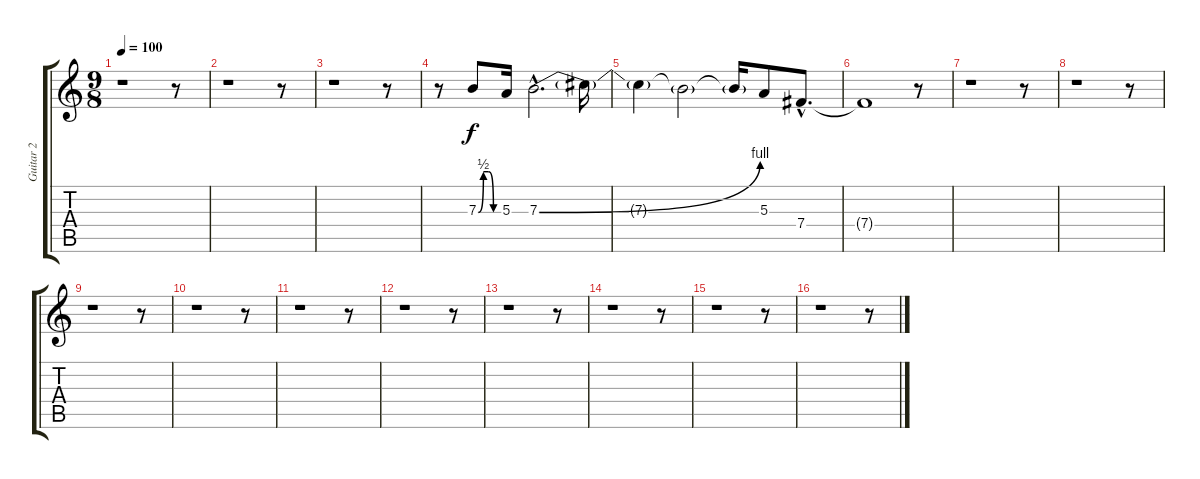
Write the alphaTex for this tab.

\track ("Guitar 2" "Guitar 2") {instrument distortionguitar}
\staff {score tabs}
\tuning (Db4 Ab3 E3 B2 Gb2 Db2) {hide}
\ts (9 8)
\tempo 100
\clef g2
\ks c
r.1{dy p} r.8 |
r.1 r.8 |
r.1 r.8 |
r.8 7.3{be (custom 0 0 15 2 30 2 45 0 60 0)}.8{dy f volume 16 instrument acousticguitarsteel} 5.3.16 7.3{be (bend 0 0 60 4) hac}.2{d} 7.3{t}.16 |
7.3{t}.4 7.3{t}.2 7.3{t}.16 5.3.8{instrument acousticguitarsteel} 7.4{hac}.8{d} |
7.4{t}.1 r.8 |
r.1 r.8 |
r.1 r.8 |
r.1 r.8 |
r.1 r.8 |
r.1 r.8 |
r.1 r.8 |
r.1 r.8 |
r.1 r.8 |
r.1 r.8 |
r.1 r.8
